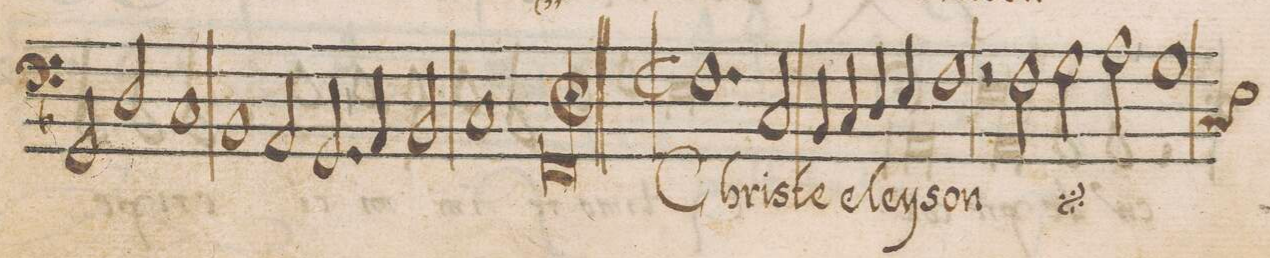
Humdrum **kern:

**kern	**text
*I"BASSVS	*
*clefF4	*
*k[b-]	*
*met(C|)	*
*M2/1	*
2GG/	.
2D/	.
1C	.
=16	=16-
1BB-	.
2AA/	.
2.GG/	.
=17-	=17-
4AA/	.
2BB-/	.
1C	.
=18-	=18-
0FF;l	.
=19||	=19||
*M2/1	*
*met(C|)	*
1.F	Chri-
2C/	-ste
=20	=20-
4BB-/	.
4C/	e-
4D/	-ley-
4E/	.
1F	-son
=21	=21-
2r	.
*	*ij
2F\	Chri-
2G\	-ste
2A\	e-
=22-	=22-
*custos:C	*
1G	-ley-
*-	*-
